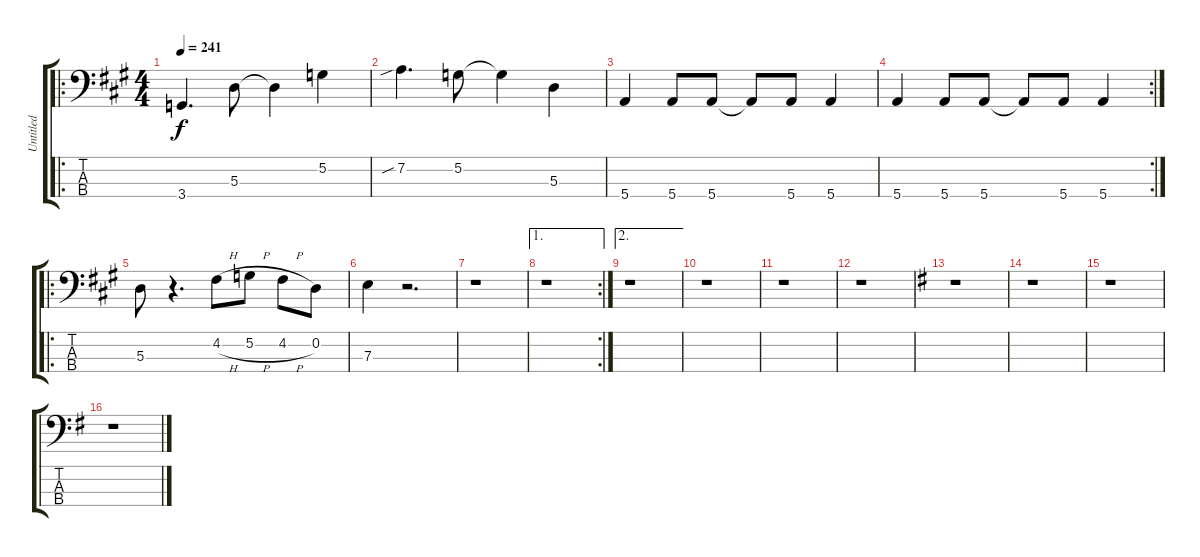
\track ("Untitled" "Untitled") {instrument electricbassfinger}
\staff {score tabs}
\tuning (G2 D2 A1 E1) {hide}
\ro
\ts (4 4)
\tempo 241
\clef f4
\ks a
3.4.4{d dy f} 5.3.8 5.3{t}.4 5.2.4 |
7.2{sib}.4{d} 5.2.8 5.2{t}.4 5.3.4 |
5.4.4 5.4.8 5.4.8 5.4{t}.8 5.4.8 5.4.4 |
\rc 2
5.4.4 5.4.8 5.4.8 5.4{t}.8 5.4.8 5.4.4 |
\ro
5.3.8 r.4{d} 4.2{h}.8 5.2{h}.8 4.2{h}.8 0.2.8 |
7.3.4 r.2{d} |
r.1 |
\ae 1
\rc 2
r.1 |
\ae 2
r.1 |
r.1 |
r.1 |
r.1 |
\ks g
r.1 |
r.1 |
r.1 |
r.1
